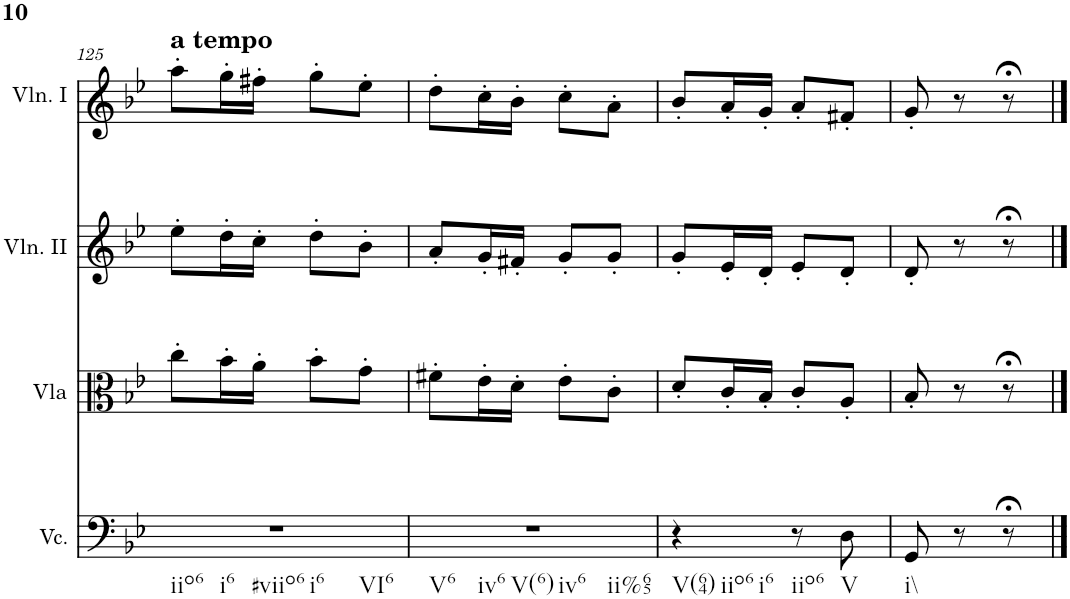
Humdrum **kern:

**kern	**kern	**kern	**kern
*part4	*part3	*part2	*part1
*staff4	*staff3	*staff2	*staff1
*I"Violoncello	*I"Viola	*I"Violino II	*I"Violino I
*I'Vc.	*I'Vla	*I'Vln. II	*I'Vln. I
!!LO:PB:g=z
*clefF4	*clefC3	*clefG2	*clefG2
*k[b-e-]	*k[b-e-]	*k[b-e-]	*k[b-e-]
*M2/4	*M2/4	*M2/4	*M2/4
=125	=125	=125	=125
!	!	!	!LO:TX:a:B:t=a tempo
!LO:TX:b:t=iio6	!	!	!
!LO:TX:b:t=i6	!	!	!
!LO:TX:b:t=#viio6	!	!	!
!LO:TX:b:t=i6	!	!	!
!LO:TX:b:t=VI6	!	!	!
2r	8cc'\L	8ee-'\L	8aa'\L
.	16b-'\L	16dd'\L	16gg'\L
.	16a'\JJ	16cc'\JJ	16ff#X'\JJ
.	8b-'\L	8dd'\L	8gg'\L
.	8g'\J	8b-'\J	8ee-'\J
=126	=126	=126	=126
!LO:TX:b:t=V6	!	!	!
!LO:TX:b:t=iv6	!	!	!
!LO:TX:b:t=V(6)	!	!	!
!LO:TX:b:t=iv6	!	!	!
!LO:TX:b:t=ii%65	!	!	!
2r	8f#X'\L	8a'/L	8dd'\L
.	16e-'\L	16g'/L	16cc'\L
.	16d'\JJ	16f#X'/JJ	16b-'\JJ
.	8e-'\L	8g'/L	8cc'\L
.	8c'\J	8g'/J	8a'\J
=127	=127	=127	=127
!LO:TX:b:t=V(64)	!	!	!
!LO:TX:b:t=iio6	!	!	!
!LO:TX:b:t=i6	!	!	!
4r	8d'/L	8g'/L	8b-'/L
.	16c'/L	16e-'/L	16a'/L
.	16B-'/JJ	16d'/JJ	16g'/JJ
!LO:TX:b:t=iio6	!	!	!
8r	8c'/L	8e-'/L	8a'/L
!LO:TX:b:t=V	!	!	!
8D\	8A'/J	8d'/J	8f#X'/J
=128	=128	=128	=128
!LO:TX:b:t=i\\	!	!	!
8GG/	8B-'/	8d'/	8g'/
8r	8r	8r	8r
8r;<	8r;<	8r;<	8r;<
==	==	==	==
*-	*-	*-	*-
